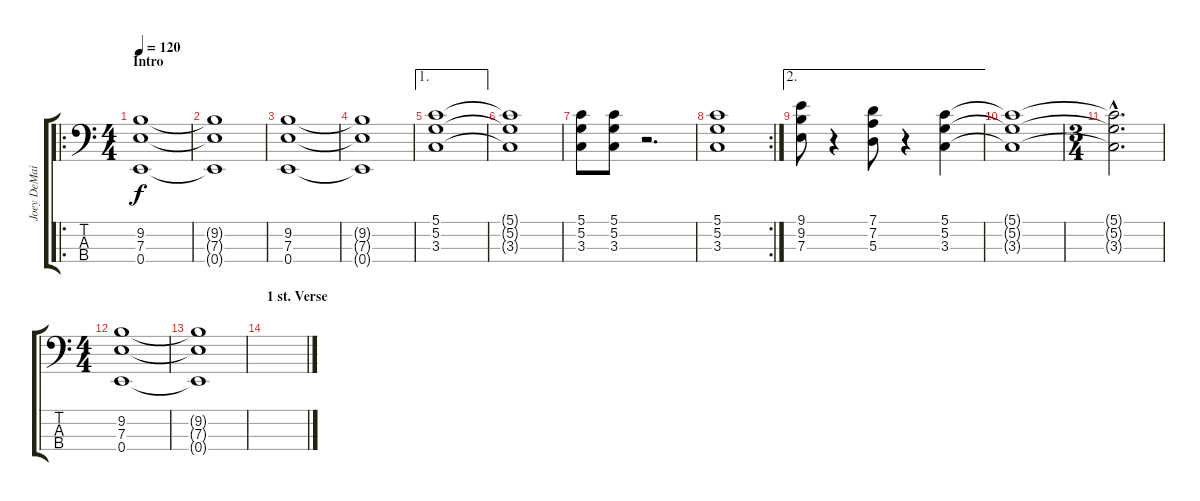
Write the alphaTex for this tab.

\track ("Joey DeMaio" "Joey DeMai") {instrument electricbasspick}
\staff {score tabs}
\tuning (G2 D2 A1 E1) {hide}
\ro
\ts (4 4)
\section ("" "Intro")
\tempo 120
\clef f4
\ks c
(9.2 7.3 0.4).1{dy f instrument electricbasspick} |
(9.2{t} 7.3{t} 0.4{t}).1 |
(9.2 7.3 0.4).1 |
(9.2{t} 7.3{t} 0.4{t}).1 |
\ae 1
(5.1 5.2 3.3).1 |
(5.1{t} 5.2{t} 3.3{t}).1 |
(5.1 5.2 3.3).8 (5.1 5.2 3.3).8 r.2{d} |
\rc 2
(5.1 5.2 3.3).1 |
\ae 2
(9.1 9.2 7.3).8 r.4 (7.1 7.2 5.3).8 r.4 (5.1 5.2 3.3).4 |
(5.1{t} 5.2{t} 3.3{t}).1 |
\ts (3 4)
(5.1{hac t} 5.2{hac t} 3.3{hac t}).2{d} |
\ts (4 4)
(9.2 7.3 0.4).1 |
(9.2{t} 7.3{t} 0.4{t}).1 |
\section ("" "1 st. Verse")
